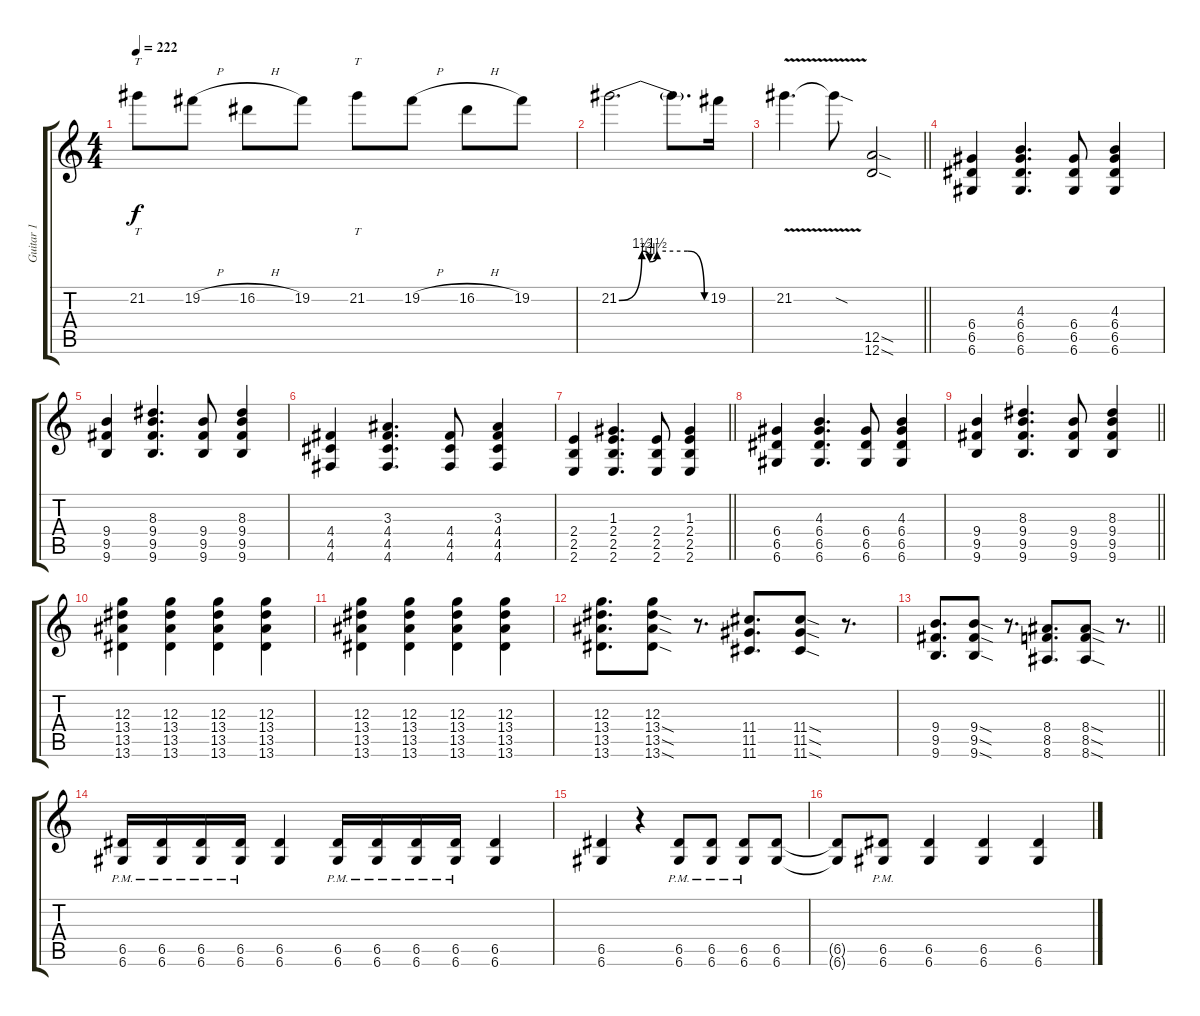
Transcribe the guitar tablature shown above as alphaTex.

\track ("Guitar 1" "Guitar 1") {instrument distortionguitar}
\staff {score tabs}
\tuning (E4 B3 G3 D3 A2 D2) {hide}
\ts (4 4)
\tempo 222
\clef g2
\ks c
21.2.8{tt dy f} 19.2{h}.8 16.2{h}.8 19.2.8 21.2.8{tt} 19.2{h}.8 16.2{h}.8 19.2.8 |
21.2{be (custom 0 0 15 6 20 4 25 6 45 6 56 0 60 0)}.2{d} 21.2{t}.8{d} 19.2.16 |
\barLineRight lightlight
21.2{v}.4{d} 21.2{sod t}.8 (12.5{sod} 12.6{sod}).2 |
(6.4 6.5 6.6).4 (4.3 6.4 6.5 6.6).4{d} (6.4 6.5 6.6).8 (4.3 6.4 6.5 6.6).4 |
(9.4 9.5 9.6).4 (8.3 9.4 9.5 9.6).4{d} (9.4 9.5 9.6).8 (8.3 9.4 9.5 9.6).4 |
(4.4 4.5 4.6).4 (3.3 4.4 4.5 4.6).4{d} (4.4 4.5 4.6).8 (3.3 4.4 4.5 4.6).4 |
\barLineRight lightlight
(2.4 2.5 2.6).4 (1.3 2.4 2.5 2.6).4{d} (2.4 2.5 2.6).8 (1.3 2.4 2.5 2.6).4 |
(6.4 6.5 6.6).4 (4.3 6.4 6.5 6.6).4{d} (6.4 6.5 6.6).8 (4.3 6.4 6.5 6.6).4 |
\barLineRight lightlight
(9.4 9.5 9.6).4 (8.3 9.4 9.5 9.6).4{d} (9.4 9.5 9.6).8 (8.3 9.4 9.5 9.6).4 |
(12.3 13.4 13.5 13.6).4 (12.3 13.4 13.5 13.6).4 (12.3 13.4 13.5 13.6).4 (12.3 13.4 13.5 13.6).4 |
(12.3 13.4 13.5 13.6).4 (12.3 13.4 13.5 13.6).4 (12.3 13.4 13.5 13.6).4 (12.3 13.4 13.5 13.6).4 |
(12.3 13.4 13.5 13.6).8{d} (12.3 13.4{sod} 13.5{sod} 13.6{sod}).8 r.8{d} (11.4 11.5 11.6).8{d} (11.4{sod} 11.5{sod} 11.6{sod}).8 r.8{d} |
\barLineRight lightlight
(9.4 9.5 9.6).8{d} (9.4{sod} 9.5{sod} 9.6{sod}).8 r.8{d} (8.4 8.5 8.6).8{d} (8.4{sod} 8.5{sod} 8.6{sod}).8 r.8{d} |
\section ("" "")
(6.5{pm} 6.6{pm}).16 (6.5{pm} 6.6{pm}).16 (6.5{pm} 6.6{pm}).16 (6.5{pm} 6.6{pm}).16 (6.5 6.6).4 (6.5{pm} 6.6{pm}).16 (6.5{pm} 6.6{pm}).16 (6.5{pm} 6.6{pm}).16 (6.5{pm} 6.6{pm}).16 (6.5 6.6).4 |
(6.5 6.6).4 r.4 (6.5{pm} 6.6{pm}).8 (6.5{pm} 6.6{pm}).8 (6.5{pm} 6.6{pm}).8 (6.5 6.6).8 |
(6.5{t} 6.6{t}).8 (6.5{pm} 6.6{pm}).8 (6.5 6.6).4 (6.5 6.6).4 (6.5 6.6).4
